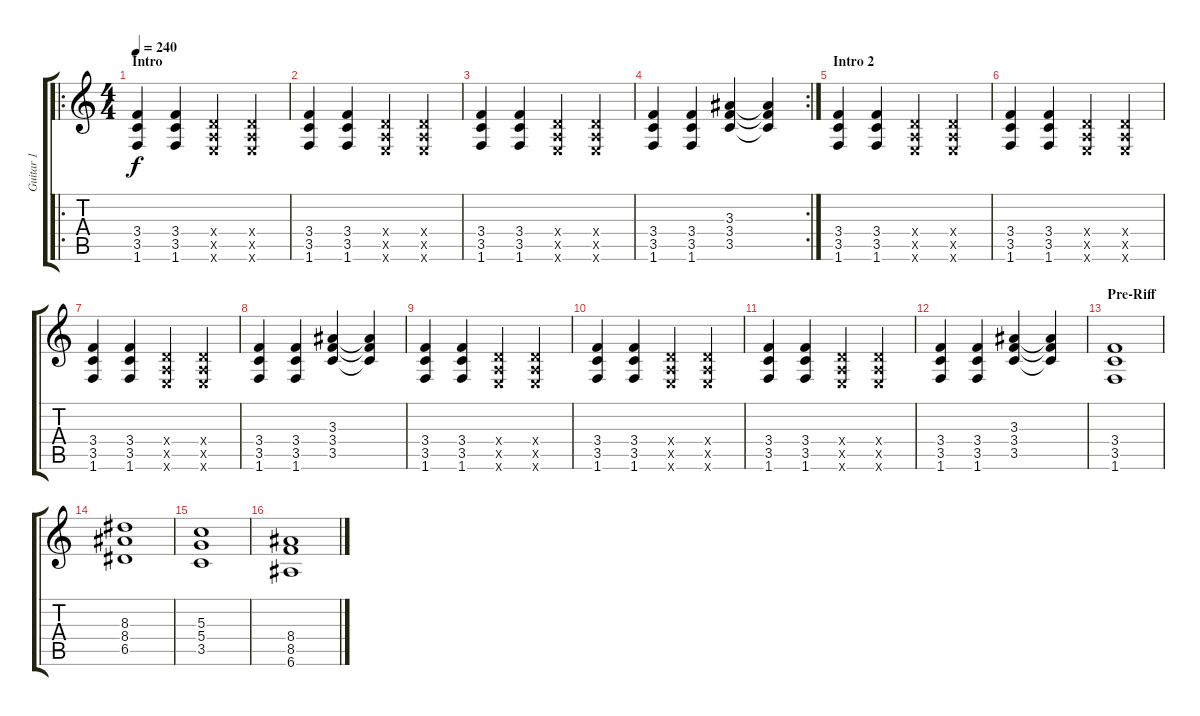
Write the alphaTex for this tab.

\track ("Guitar 1" "Guitar 1") {instrument overdrivenguitar}
\staff {score tabs}
\tuning (E4 B3 G3 D3 A2 E2) {hide}
\ro
\ts (4 4)
\section ("" "Intro")
\tempo 240
\clef g2
\ks c
(3.4 3.5 1.6).4{dy f instrument overdrivenguitar} (3.4 3.5 1.6).4 (0.4{x} 0.5{x} 0.6{x}).4 (0.4{x} 0.5{x} 0.6{x}).4 |
(3.4 3.5 1.6).4 (3.4 3.5 1.6).4 (0.4{x} 0.5{x} 0.6{x}).4 (0.4{x} 0.5{x} 0.6{x}).4 |
(3.4 3.5 1.6).4 (3.4 3.5 1.6).4 (0.4{x} 0.5{x} 0.6{x}).4 (0.4{x} 0.5{x} 0.6{x}).4 |
\rc 2
(3.4 3.5 1.6).4 (3.4 3.5 1.6).4 (3.3 3.4 3.5).4 (3.3{t} 3.4{t} 3.5{t}).4 |
\section ("" "Intro 2")
(3.4 3.5 1.6).4 (3.4 3.5 1.6).4 (0.4{x} 0.5{x} 0.6{x}).4 (0.4{x} 0.5{x} 0.6{x}).4 |
(3.4 3.5 1.6).4 (3.4 3.5 1.6).4 (0.4{x} 0.5{x} 0.6{x}).4 (0.4{x} 0.5{x} 0.6{x}).4 |
(3.4 3.5 1.6).4 (3.4 3.5 1.6).4 (0.4{x} 0.5{x} 0.6{x}).4 (0.4{x} 0.5{x} 0.6{x}).4 |
(3.4 3.5 1.6).4 (3.4 3.5 1.6).4 (3.3 3.4 3.5).4 (3.3{t} 3.4{t} 3.5{t}).4 |
(3.4 3.5 1.6).4 (3.4 3.5 1.6).4 (0.4{x} 0.5{x} 0.6{x}).4 (0.4{x} 0.5{x} 0.6{x}).4 |
(3.4 3.5 1.6).4 (3.4 3.5 1.6).4 (0.4{x} 0.5{x} 0.6{x}).4 (0.4{x} 0.5{x} 0.6{x}).4 |
(3.4 3.5 1.6).4 (3.4 3.5 1.6).4 (0.4{x} 0.5{x} 0.6{x}).4 (0.4{x} 0.5{x} 0.6{x}).4 |
(3.4 3.5 1.6).4 (3.4 3.5 1.6).4 (3.3 3.4 3.5).4 (3.3{t} 3.4{t} 3.5{t}).4 |
\section ("" "Pre-Riff")
(3.4 3.5 1.6).1 |
(8.3 8.4 6.5).1 |
(5.3 5.4 3.5).1 |
(8.4 8.5 6.6).1
